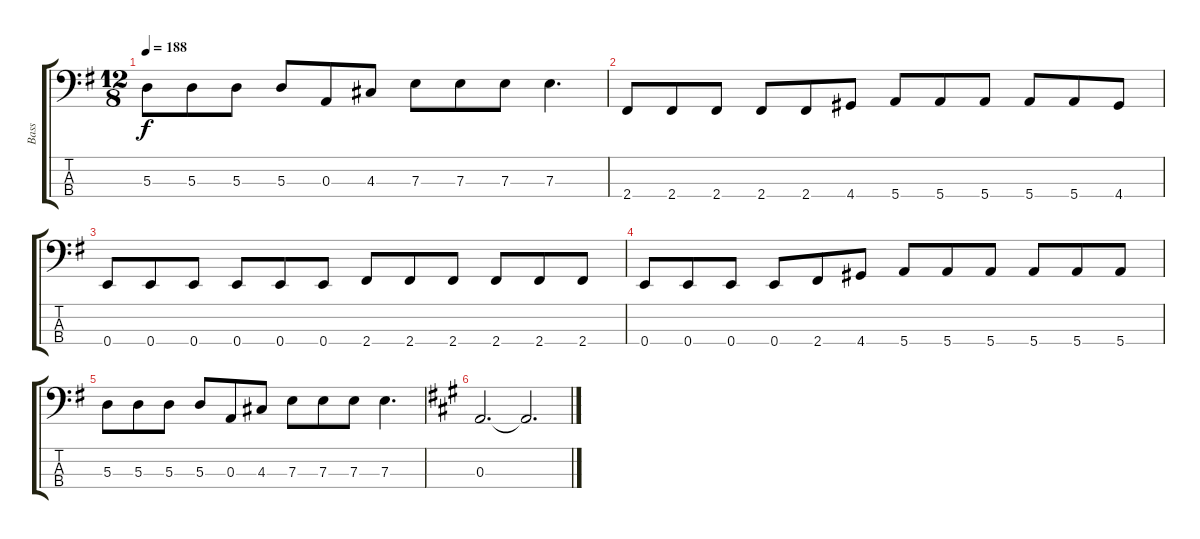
\track ("Bass" "Bass") {instrument electricbassfinger}
\staff {score tabs}
\tuning (G2 D2 A1 E1) {hide}
\ts (12 8)
\tempo 188
\clef f4
\ks g
5.3.8{dy f} 5.3.8 5.3.8 5.3.8 0.3.8 4.3.8 7.3.8 7.3.8 7.3.8 7.3.4{d} |
2.4.8 2.4.8 2.4.8 2.4.8 2.4.8 4.4.8 5.4.8 5.4.8 5.4.8 5.4.8 5.4.8 4.4.8 |
0.4.8 0.4.8 0.4.8 0.4.8 0.4.8 0.4.8 2.4.8 2.4.8 2.4.8 2.4.8 2.4.8 2.4.8 |
0.4.8 0.4.8 0.4.8 0.4.8 2.4.8 4.4.8 5.4.8 5.4.8 5.4.8 5.4.8 5.4.8 5.4.8 |
5.3.8 5.3.8 5.3.8 5.3.8 0.3.8 4.3.8 7.3.8 7.3.8 7.3.8 7.3.4{d} |
\ks a
0.3.2{d} 0.3{t}.2{d}
